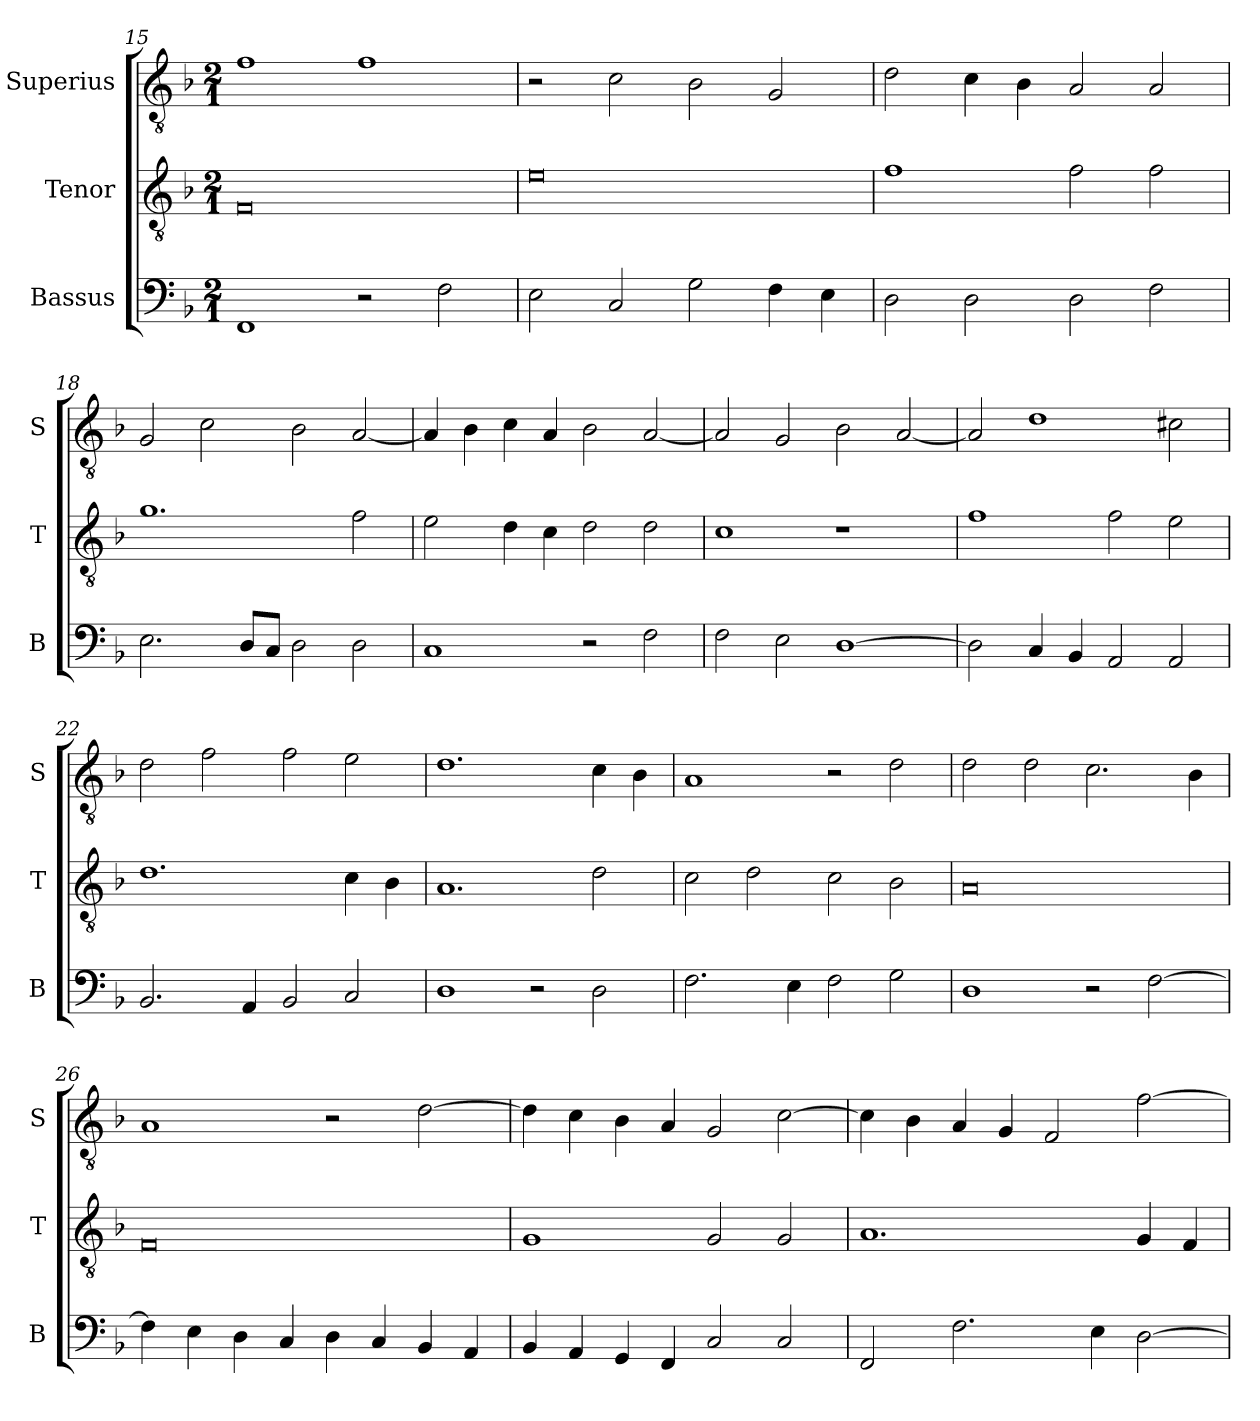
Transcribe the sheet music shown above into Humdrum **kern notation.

**kern	**kern	**kern
*part3	*part2	*part1
*staff3	*staff2	*staff1
*I"Bassus	*I"Tenor	*I"Superius
*I'B	*I'T	*I'S
*clefF4	*clefGv2	*clefGv2
*k[b-]	*k[b-]	*k[b-]
*F:	*F:	*F:
*M2/1	*M2/1	*M2/1
=15	=15	=15
1FF	0F	1f
2r	.	1f
2F	.	.
=16	=16	=16
2E	0e	2r
2C	.	2c
2G	.	2B-
4F	.	2G
4E	.	.
=17	=17	=17
2D	1f	2d
2D	.	4c
.	.	4B-
2D	2f	2A
2F	2f	2A
=18	=18	=18
2.E	1.g	2G
.	.	2c
8DL	.	.
8CJ	.	.
2D	.	2B-
2D	2f	[2A
=19	=19	=19
1C	2e	4A]
.	.	4B-
.	4d	4c
.	4c	4A
2r	2d	2B-
2F	2d	[2A
=20	=20	=20
2F	1c	2A]
2E	.	2G
[1D	1r	2B-
.	.	[2A
=21	=21	=21
2D]	1f	2A]
4C	.	1d
4BB-	.	.
2AA	2f	.
2AA	2e	2c#X
=22	=22	=22
2.BB-	1.d	2d
.	.	2f
4AA	.	.
2BB-	.	2f
2C	4c	2e
.	4B-	.
=23	=23	=23
1D	1.A	1.d
2r	.	.
2D	2d	4c
.	.	4B-
=24	=24	=24
2.F	2c	1A
.	2d	.
4E	.	.
2F	2c	2r
2G	2B-	2d
=25	=25	=25
1D	0A	2d
.	.	2d
2r	.	2.c
[2F	.	.
.	.	4B-
=26	=26	=26
4F]	0F	1A
4E	.	.
4D	.	.
4C	.	.
4D	.	2r
4C	.	.
4BB-	.	[2d
4AA	.	.
=27	=27	=27
4BB-	1G	4d]
4AA	.	4c
4GG	.	4B-
4FF	.	4A
2C	2G	2G
2C	2G	[2c
=28	=28	=28
2FF	1.A	4c]
.	.	4B-
2.F	.	4A
.	.	4G
.	.	2F
4E	.	.
[2D	4G	[2f
.	4F	.
=	=	=
*-	*-	*-
